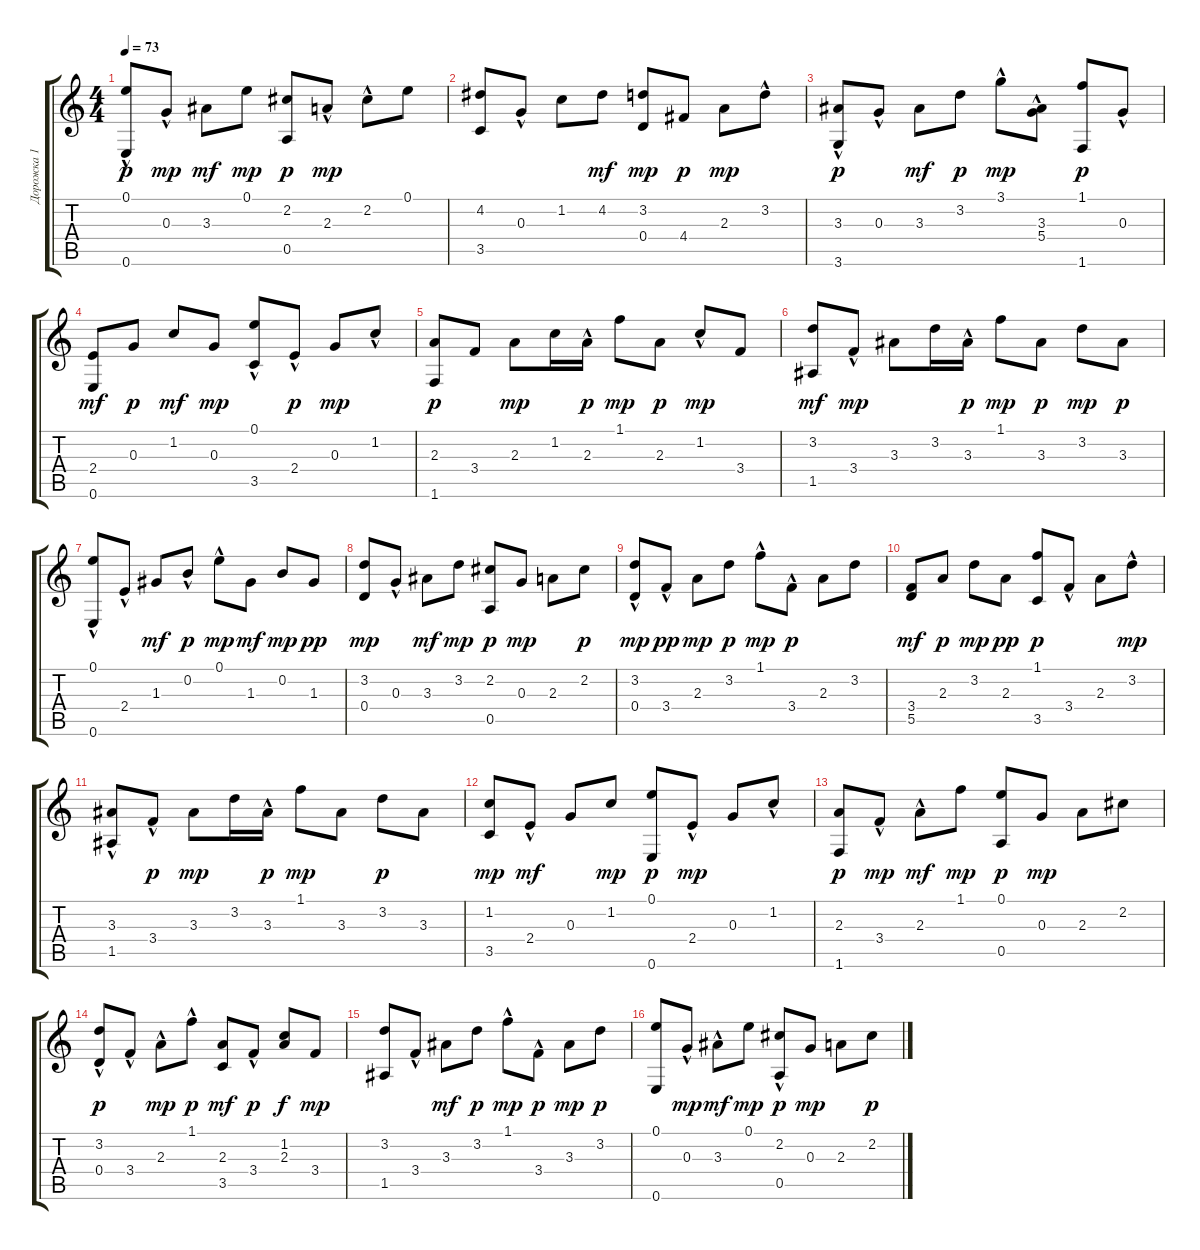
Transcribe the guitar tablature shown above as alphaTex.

\track ("Дорожка 1" "Дорожка 1") {instrument acousticguitarnylon}
\staff {score tabs}
\tuning (E4 B3 G3 D3 A2 E2) {hide}
\ts (4 4)
\tempo 73
\clef g2
\ks c
(0.1 0.6{hac}).8{dy p} 0.3{hac}.8{dy mp} 3.3.8{dy mf} 0.1.8{dy mp} (2.2 0.5).8{dy p} 2.3{hac}.8{dy mp} 2.2{hac}.8 0.1.8 |
(4.2 3.5).8 0.3{hac}.8 1.2.8 4.2.8{dy mf} (3.2 0.4).8{dy mp} 4.4.8{dy p} 2.3.8{dy mp} 3.2{hac}.8 |
(3.3 3.6{hac}).8{dy p} 0.3{hac}.8 3.3.8{dy mf} 3.2.8{dy p} 3.1{hac}.8{dy mp} (3.3{hac} 5.4{hac}).8 (1.1 1.6).8{dy p} 0.3{hac}.8 |
(2.4 0.6).8{dy mf} 0.3.8{dy p} 1.2.8{dy mf} 0.3.8{dy mp} (0.1{hac} 3.5).8 2.4{hac}.8{dy p} 0.3.8{dy mp} 1.2{hac}.8 |
(2.3 1.6).8{dy p} 3.4.8 2.3.8{dy mp} 1.2.16 2.3{hac}.16{dy p} 1.1.8{dy mp} 2.3.8{dy p} 1.2{hac}.8{dy mp} 3.4.8 |
(3.2 1.5).8{dy mf} 3.4{hac}.8{dy mp} 3.3.8 3.2.16 3.3{hac}.16{dy p} 1.1.8{dy mp} 3.3.8{dy p} 3.2.8{dy mp} 3.3.8{dy p} |
(0.1{hac} 0.6{hac}).8 2.4{hac}.8 1.3.8{dy mf} 0.2{hac}.8{dy p} 0.1{hac}.8{dy mp} 1.3.8{dy mf} 0.2.8{dy mp} 1.3.8{dy pp} |
(3.2 0.4).8{dy mp} 0.3{hac}.8 3.3.8{dy mf} 3.2.8{dy mp} (2.2 0.5).8{dy p} 0.3.8{dy mp} 2.3.8 2.2.8{dy p} |
(3.2 0.4{hac}).8{dy mp} 3.4{hac}.8{dy pp} 2.3.8{dy mp} 3.2.8{dy p} 1.1{hac}.8{dy mp} 3.4{hac}.8{dy p} 2.3.8 3.2.8 |
(3.4 5.5).8{dy mf} 2.3.8{dy p} 3.2.8{dy mp} 2.3.8{dy pp} (1.1 3.5).8{dy p} 3.4{hac}.8 2.3.8 3.2{hac}.8{dy mp} |
(3.3{hac} 1.5).8 3.4{hac}.8{dy p} 3.3.8{dy mp} 3.2.16 3.3{hac}.16{dy p} 1.1.8{dy mp} 3.3.8 3.2.8{dy p} 3.3.8 |
(1.2 3.5).8{dy mp} 2.4{hac}.8{dy mf} 0.3.8 1.2.8{dy mp} (0.1 0.6).8{dy p} 2.4{hac}.8{dy mp} 0.3.8 1.2{hac}.8 |
(2.3 1.6).8{dy p} 3.4{hac}.8{dy mp} 2.3{hac}.8{dy mf} 1.1.8{dy mp} (0.1 0.5).8{dy p} 0.3.8{dy mp} 2.3.8 2.2.8 |
(3.2{hac} 0.4).8{dy p} 3.4{hac}.8 2.3{hac}.8{dy mp} 1.1{hac}.8{dy p} (2.3 3.5).8{dy mf} 3.4{hac}.8{dy p} (1.2 2.3).8{dy f} 3.4.8{dy mp} |
(3.2 1.5).8 3.4{hac}.8 3.3.8{dy mf} 3.2.8{dy p} 1.1{hac}.8{dy mp} 3.4{hac}.8{dy p} 3.3.8{dy mp} 3.2.8{dy p} |
(0.1 0.6).8 0.3{hac}.8{dy mp} 3.3{hac}.8{dy mf} 0.1.8{dy mp} (2.2{hac} 0.5).8{dy p} 0.3.8{dy mp} 2.3.8 2.2.8{dy p}
